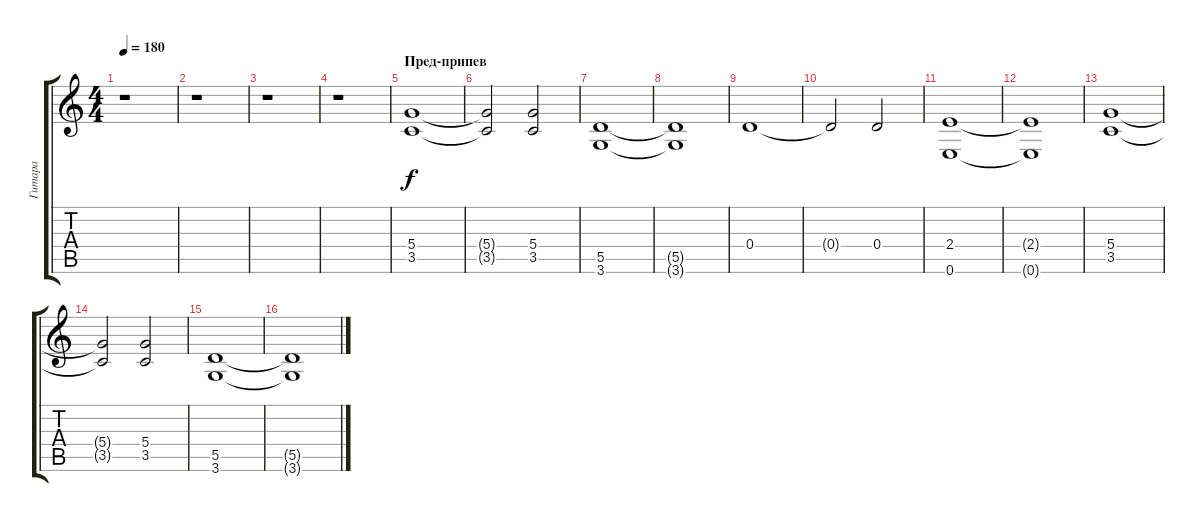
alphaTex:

\track ("Гитара" "Гитара") {instrument overdrivenguitar}
\staff {score tabs}
\tuning (E4 B3 G3 D3 A2 E2) {hide}
\ts (4 4)
\tempo 180
\clef g2
\ks c
r.1{dy f} |
r.1 |
r.1 |
r.1 |
\section ("" "Пред-припев")
(5.4 3.5).1 |
(5.4{t} 3.5{t}).2 (5.4 3.5).2 |
(5.5 3.6).1 |
(5.5{t} 3.6{t}).1 |
0.4.1 |
0.4{t}.2 0.4.2 |
(2.4 0.6).1 |
(2.4{t} 0.6{t}).1 |
(5.4 3.5).1 |
(5.4{t} 3.5{t}).2 (5.4 3.5).2 |
(5.5 3.6).1 |
(5.5{t} 3.6{t}).1
